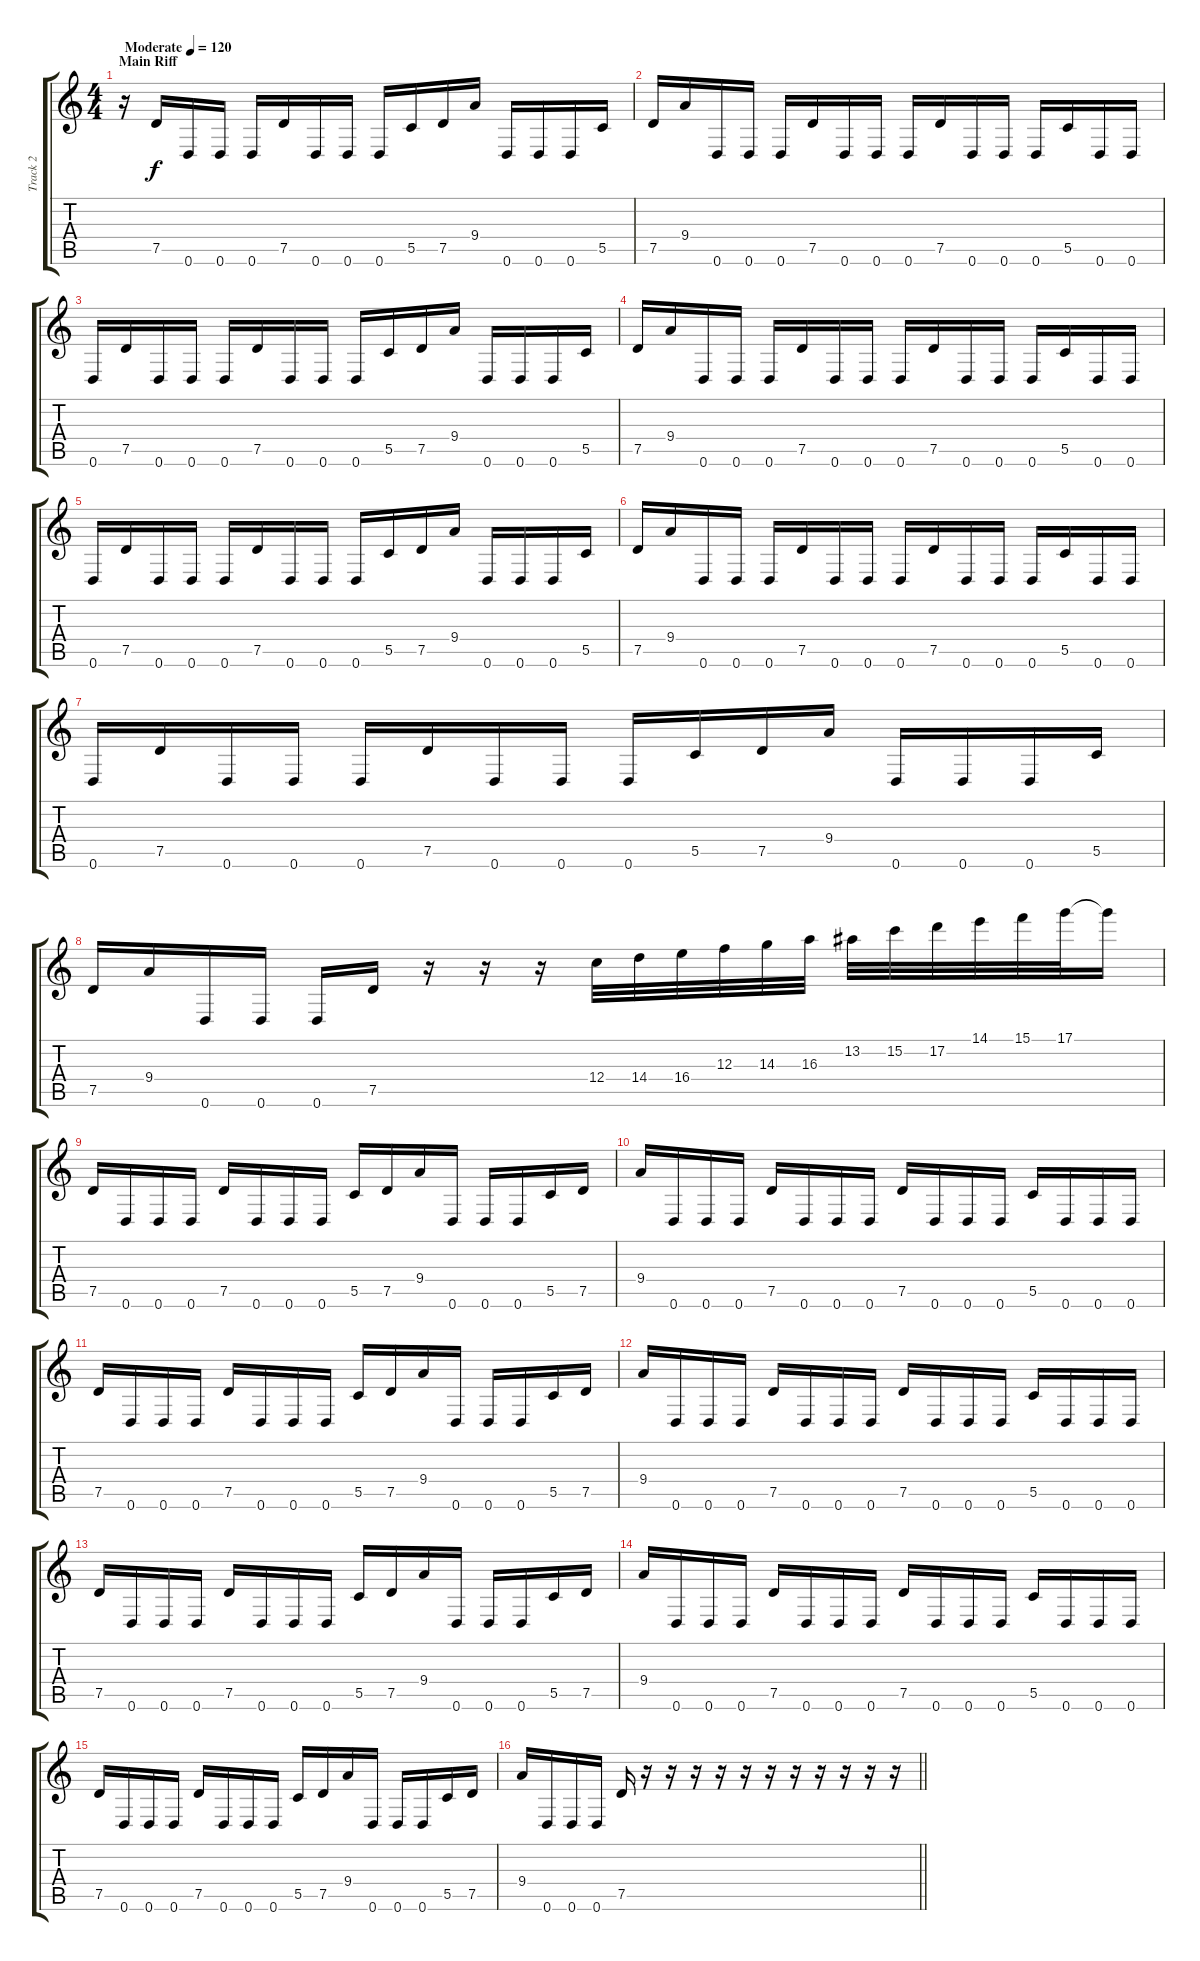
\track ("Track 2" "Track 2") {instrument distortionguitar}
\staff {score tabs}
\tuning (D4 A3 F3 C3 G2 D2) {hide}
\ts (4 4)
\section ("" "Main Riff")
\tempo (120 "Moderate")
\clef g2
\ks c
r.16{dy f instrument distortionguitar} 7.5.16 0.6.16 0.6.16 0.6.16 7.5.16 0.6.16 0.6.16 0.6.16 5.5.16 7.5.16 9.4.16 0.6.16 0.6.16 0.6.16 5.5.16 |
7.5.16 9.4.16 0.6.16 0.6.16 0.6.16 7.5.16 0.6.16 0.6.16 0.6.16 7.5.16 0.6.16 0.6.16 0.6.16 5.5.16 0.6.16 0.6.16 |
0.6.16 7.5.16 0.6.16 0.6.16 0.6.16 7.5.16 0.6.16 0.6.16 0.6.16 5.5.16 7.5.16 9.4.16 0.6.16 0.6.16 0.6.16 5.5.16 |
7.5.16 9.4.16 0.6.16 0.6.16 0.6.16 7.5.16 0.6.16 0.6.16 0.6.16 7.5.16 0.6.16 0.6.16 0.6.16 5.5.16 0.6.16 0.6.16 |
0.6.16 7.5.16 0.6.16 0.6.16 0.6.16 7.5.16 0.6.16 0.6.16 0.6.16 5.5.16 7.5.16 9.4.16 0.6.16 0.6.16 0.6.16 5.5.16 |
7.5.16 9.4.16 0.6.16 0.6.16 0.6.16 7.5.16 0.6.16 0.6.16 0.6.16 7.5.16 0.6.16 0.6.16 0.6.16 5.5.16 0.6.16 0.6.16 |
0.6.16 7.5.16 0.6.16 0.6.16 0.6.16 7.5.16 0.6.16 0.6.16 0.6.16 5.5.16 7.5.16 9.4.16 0.6.16 0.6.16 0.6.16 5.5.16 |
7.5.16 9.4.16 0.6.16 0.6.16 0.6.16 7.5.16 r.16 r.16 r.16 12.4.32 14.4.32 16.4.32 12.3.32 14.3.32 16.3.32 13.2.32 15.2.32 17.2.32 14.1.32 15.1.32 17.1.32 17.1{t}.16 |
7.5.16 0.6.16 0.6.16 0.6.16 7.5.16 0.6.16 0.6.16 0.6.16 5.5.16 7.5.16 9.4.16 0.6.16 0.6.16 0.6.16 5.5.16 7.5.16 |
9.4.16 0.6.16 0.6.16 0.6.16 7.5.16 0.6.16 0.6.16 0.6.16 7.5.16 0.6.16 0.6.16 0.6.16 5.5.16 0.6.16 0.6.16 0.6.16 |
7.5.16 0.6.16 0.6.16 0.6.16 7.5.16 0.6.16 0.6.16 0.6.16 5.5.16 7.5.16 9.4.16 0.6.16 0.6.16 0.6.16 5.5.16 7.5.16 |
9.4.16 0.6.16 0.6.16 0.6.16 7.5.16 0.6.16 0.6.16 0.6.16 7.5.16 0.6.16 0.6.16 0.6.16 5.5.16 0.6.16 0.6.16 0.6.16 |
7.5.16 0.6.16 0.6.16 0.6.16 7.5.16 0.6.16 0.6.16 0.6.16 5.5.16 7.5.16 9.4.16 0.6.16 0.6.16 0.6.16 5.5.16 7.5.16 |
9.4.16 0.6.16 0.6.16 0.6.16 7.5.16 0.6.16 0.6.16 0.6.16 7.5.16 0.6.16 0.6.16 0.6.16 5.5.16 0.6.16 0.6.16 0.6.16 |
7.5.16 0.6.16 0.6.16 0.6.16 7.5.16 0.6.16 0.6.16 0.6.16 5.5.16 7.5.16 9.4.16 0.6.16 0.6.16 0.6.16 5.5.16 7.5.16 |
\barLineRight lightlight
9.4.16 0.6.16 0.6.16 0.6.16 7.5.16 r.16 r.16 r.16 r.16 r.16 r.16 r.16 r.16 r.16 r.16 r.16
